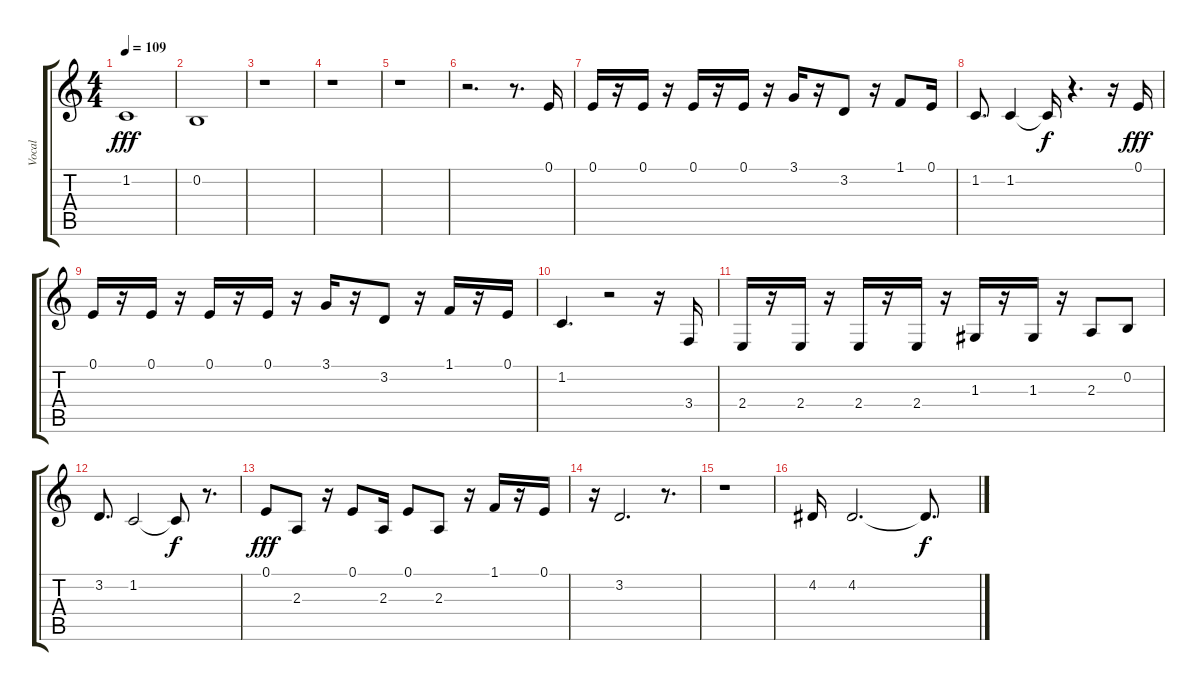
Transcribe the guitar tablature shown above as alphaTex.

\track ("Vocal" "Vocal") {instrument clarinet}
\staff {score tabs}
\tuning (E4 B3 G3 D3 A2 E2) {hide}
\ts (4 4)
\tempo 109
\clef g2
\ks c
1.2.1{dy fff} |
0.2.1 |
r.1 |
r.1 |
r.1 |
r.2{d} r.8{d} 0.1.16 |
0.1.16 r.16 0.1.16 r.16 0.1.16 r.16 0.1.16 r.16 3.1.16 r.16 3.2.8 r.16 1.1.8 0.1.16 |
1.2.8{d} 1.2.4 1.2{t}.16{dy f} r.4{d} r.16 0.1.16{dy fff} |
0.1.16 r.16 0.1.16 r.16 0.1.16 r.16 0.1.16 r.16 3.1.16 r.16 3.2.8 r.16 1.1.16 r.16 0.1.16 |
1.2.4{d} r.2 r.16 3.4.16 |
2.4.16 r.16 2.4.16 r.16 2.4.16 r.16 2.4.16 r.16 1.3.16 r.16 1.3.16 r.16 2.3.8 0.2.8 |
3.2.8{d} 1.2.2 1.2{t}.8{dy f} r.8{d} |
0.1.8{dy fff} 2.3.8 r.16 0.1.8 2.3.16 0.1.8 2.3.8 r.16 1.1.16 r.16 0.1.16 |
r.16 3.2.2{d} r.8{d} |
r.1 |
4.2.16 4.2.2{d} 4.2{t}.8{d dy f}
